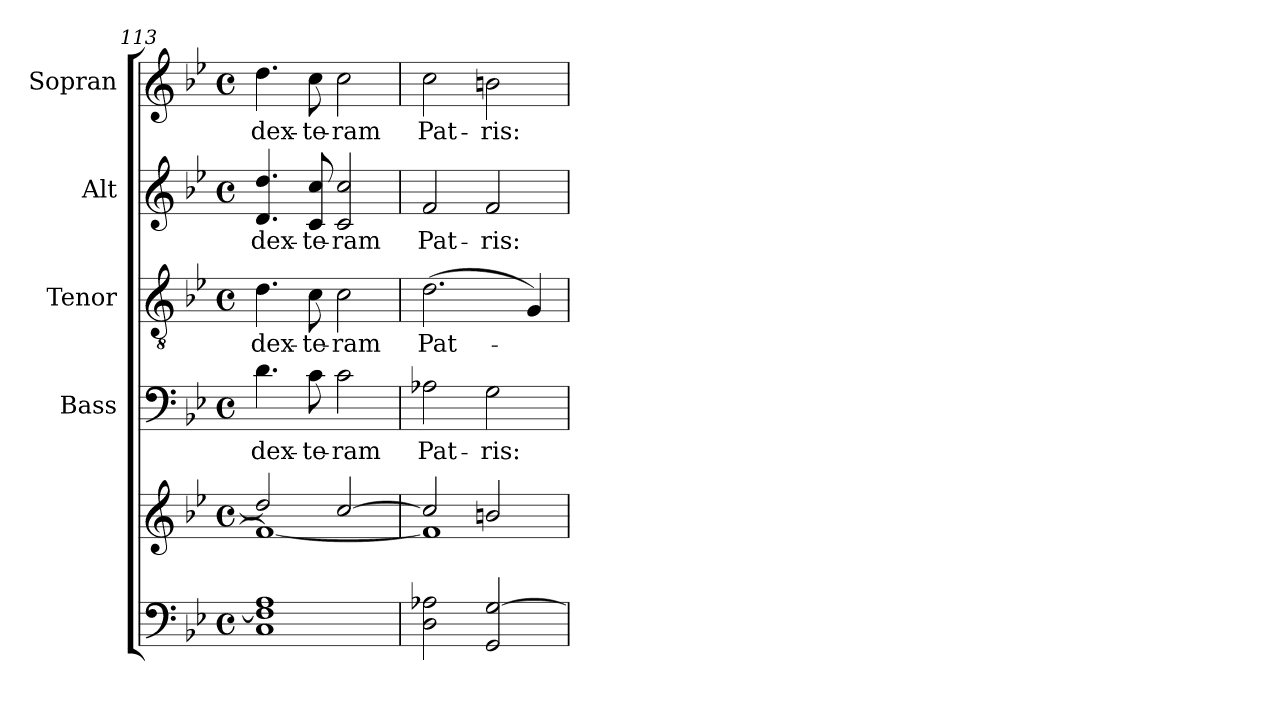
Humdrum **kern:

**kern	**kern	**kern	**text	**kern	**text	**kern	**text	**kern	**text
*part5	*part5	*part4	*part4	*part3	*part3	*part2	*part2	*part1	*part1
*staff6	*staff5	*staff4	*staff4	*staff3	*staff3	*staff2	*staff2	*staff1	*staff1
*	*	*I"Bass	*	*I"Tenor	*	*I"Alt	*	*I"Sopran	*
*	*	*I'B.	*	*I'T.	*	*I'A.	*	*I'S.	*
*clefF4	*clefG2	*clefF4	*	*clefGv2	*	*clefG2	*	*clefG2	*
*k[b-e-]	*k[b-e-]	*k[b-e-]	*	*k[b-e-]	*	*k[b-e-]	*	*k[b-e-]	*
*B-:	*B-:	*B-:	*	*B-:	*	*B-:	*	*B-:	*
*M4/4	*M4/4	*M4/4	*	*M4/4	*	*M4/4	*	*M4/4	*
*met(c)	*met(c)	*met(c)	*	*met(c)	*	*met(c)	*	*met(c)	*
=113	=113	=113	=113	=113	=113	=113	=113	=113	=113
*^	*^	*	*	*	*	*	*	*	*
!	!	!	!	!	!LO:LY:b	!	!LO:LY:b	!	!LO:LY:b	!	!LO:LY:b
1F] 1A	1C	2dd/]	1f_	4.d\	dex-	4.d\	dex-	4.d/ 4.dd/	dex-	4.dd\	dex-
!	!	!	!	!	!LO:LY:b	!	!LO:LY:b	!	!LO:LY:b	!	!LO:LY:b
.	.	.	.	8c\	-te-	8c\	-te-	8c/ 8cc/	-te-	8cc\	-te-
!	!	!	!	!	!LO:LY:b	!	!LO:LY:b	!	!LO:LY:b	!	!LO:LY:b
.	.	[>2cc/	.	2c\	-ram	2c\	-ram	2c/ 2cc/	-ram	2cc\	-ram
*v	*v	*	*	*	*	*	*	*	*	*	*
!!LO:LB:g=z
=114	=114	=114	=114	=114	=114	=114	=114	=114	=114	=114
!	!	!	!	!LO:LY:b	!	!LO:LY:b	!	!LO:LY:b	!	!LO:LY:b
2D\ 2A-X\	2cc/]	1f]	2A-X\	Pat-	(>2.d\	Pat-	2f/	Pat-	2cc\	Pat-
!	!	!	!	!LO:LY:b	!	!	!	!LO:LY:b	!	!LO:LY:b
2GG/ [2G/	2bn/	.	2G\	-ris:	.	.	2f/	-ris:	2bn\	-ris:
.	.	.	.	.	4G/)	.	.	.	.	.
*	*v	*v	*	*	*	*	*	*	*	*
=	=	=	=	=	=	=	=	=	=
*-	*-	*-	*-	*-	*-	*-	*-	*-	*-
